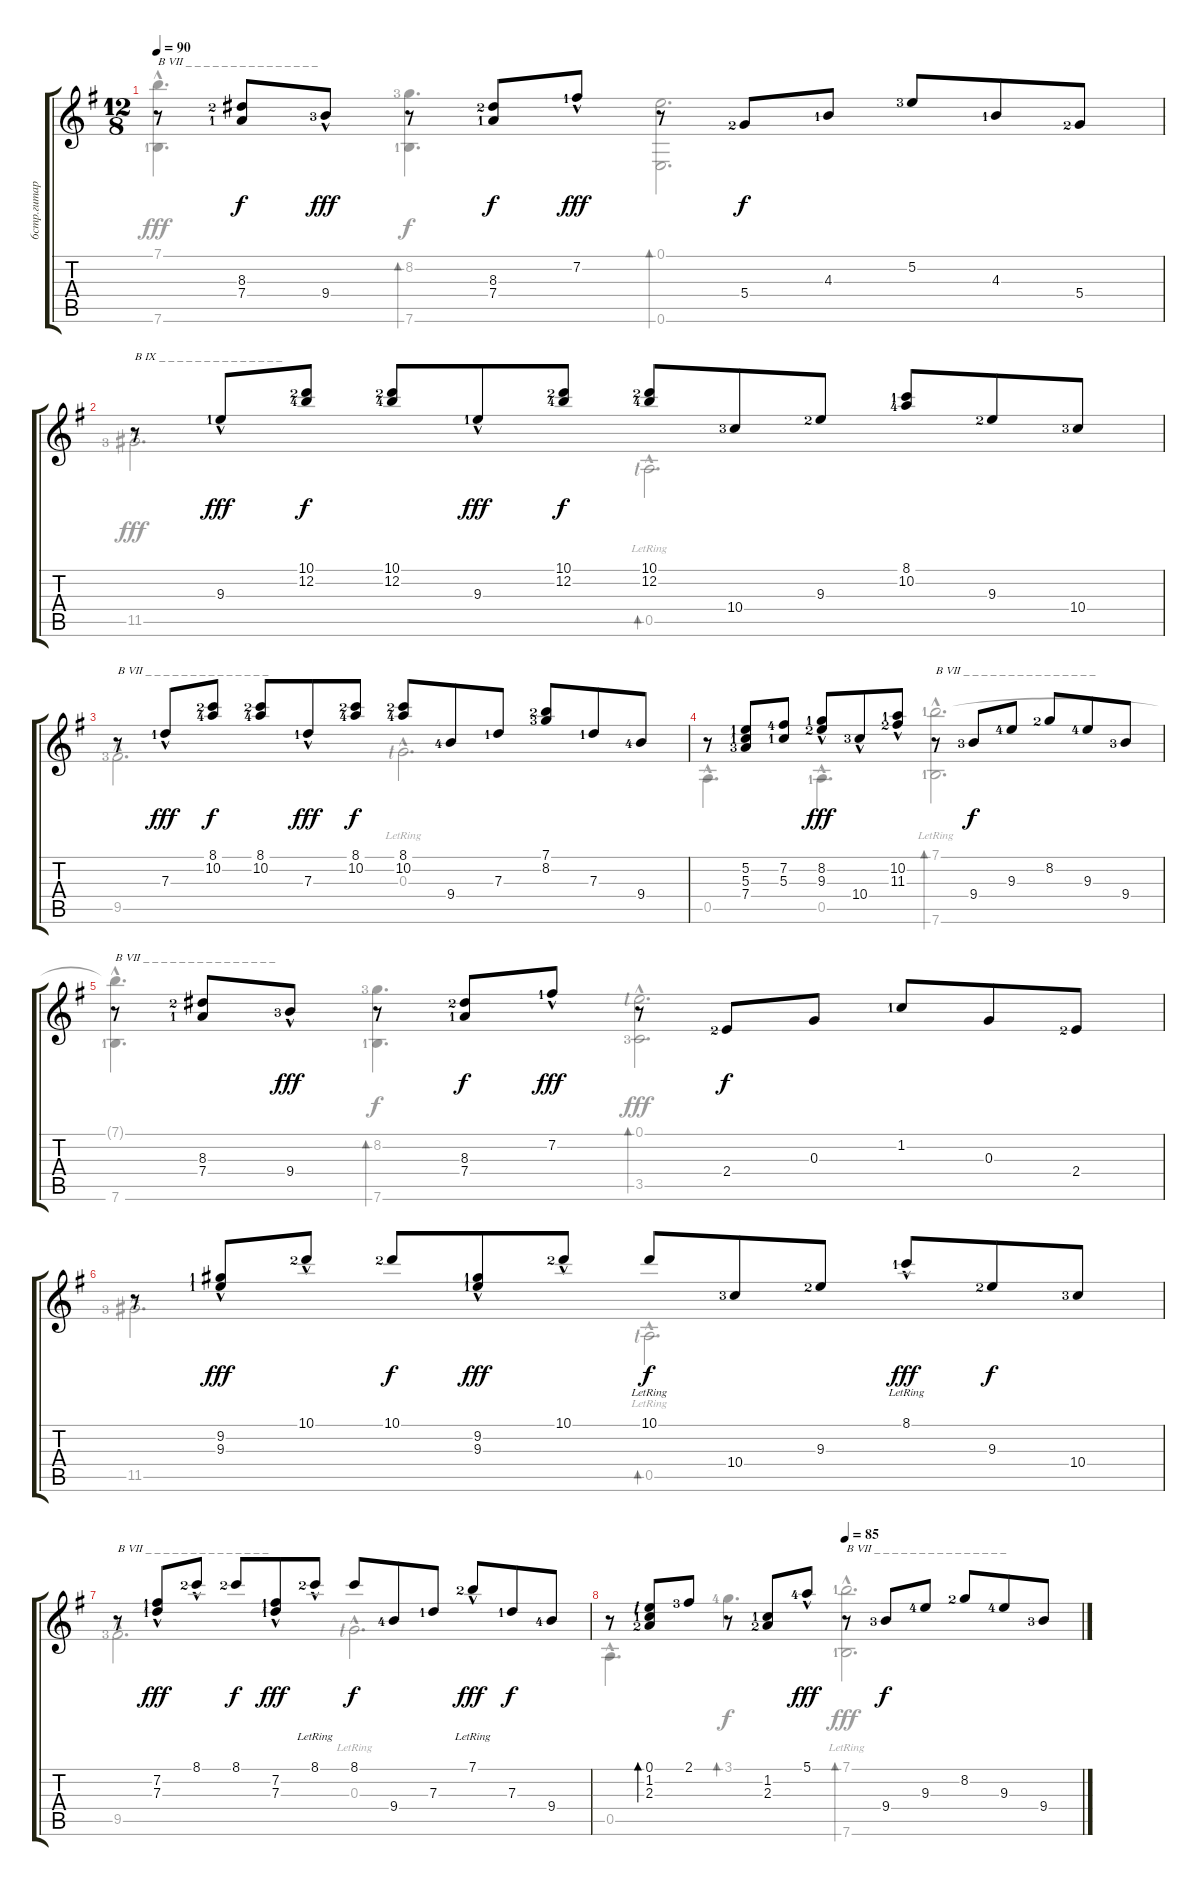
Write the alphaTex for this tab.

\track ("6стр.гитара " "6стр.гитар") {instrument acousticguitarnylon}
\staff {score tabs}
\tuning (E4 B3 G3 D3 A2 E2) {hide}
\voice
\ts (12 8)
\tempo 90
\clef g2
\ks eminor
r.8{txt "B VII _ _ _ _ _ _ _ _ _ _ _ _ _ _ _" dy f} (8.3{lf 3} 7.4{lf 2}).8 9.4{hac lf 4}.8{dy fff} r.8 (8.3{lf 3} 7.4{lf 2}).8{dy f} 7.2{hac lf 2}.8{dy fff} r.8 5.4{lf 3}.8{dy f} 4.3{lf 2}.8 5.2{lf 4}.8 4.3{lf 2}.8 5.4{lf 3}.8 |
r.8{txt "B IX _ _ _ _ _ _ _ _ _ _ _ _ _ _ "} 9.3{hac lf 2}.8{dy fff} (10.1{lf 3} 12.2{lf 5}).8{dy f} (10.1{lf 3} 12.2{lf 5}).8 9.3{hac lf 2}.8{dy fff} (10.1{lf 3} 12.2{lf 5}).8{dy f} (10.1{lf 3} 12.2{lf 5}).8 10.4{lf 4}.8 9.3{lf 3}.8 (8.1{lf 2} 10.2{lf 5}).8 9.3{lf 3}.8 10.4{lf 4}.8 |
r.8{txt "B VII _ _ _ _ _ _ _ _ _ _ _ _ _ _"} 7.3{hac lf 2}.8{dy fff} (8.1{lf 3} 10.2{lf 5}).8{dy f} (8.1{lf 3} 10.2{lf 5}).8 7.3{hac lf 2}.8{dy fff} (8.1{lf 3} 10.2{lf 5}).8{dy f} (8.1{lf 3} 10.2{lf 5}).8 9.4{lf 5}.8 7.3{lf 2}.8 (7.1{lf 3} 8.2{lf 4}).8 7.3{lf 2}.8 9.4{lf 5}.8 |
r.8 (5.2{lf 2} 5.3{lf 2} 7.4{lf 4}).8 (7.2{lf 5} 5.3{lf 2}).8 (8.2{hac lf 2} 9.3{hac lf 3}).8{dy fff} 10.4{hac lf 4}.8 (10.2{hac lf 2} 11.3{lf 3}).8 r.8{txt "B VII _ _ _ _ _ _ _ _ _ _ _ _ _ _ _"} 9.4{lf 4}.8{dy f} 9.3{lf 5}.8 8.2{lf 3}.8 9.3{lf 5}.8 9.4{lf 4}.8 |
r.8{txt "B VII _ _ _ _ _ _ _ _ _ _ _ _ _ _ _"} (8.3{lf 3} 7.4{lf 2}).8 9.4{hac lf 4}.8{dy fff} r.8 (8.3{lf 3} 7.4{lf 2}).8{dy f} 7.2{hac lf 2}.8{dy fff} r.8 2.4{lf 3}.8{dy f} 0.3.8 1.2{lf 2}.8 0.3.8 2.4{lf 3}.8 |
r.8 (9.2{lf 2} 9.3{hac lf 2}).8{dy fff} 10.1{hac lf 3}.8 10.1{lf 3}.8{dy f} (9.2{lf 2} 9.3{hac lf 2}).8{dy fff} 10.1{hac lf 3}.8 10.1{lr}.8{dy f} 10.4{lf 4}.8 9.3{lf 3}.8 8.1{hac lr lf 2}.8{dy fff} 9.3{lf 3}.8{dy f} 10.4{lf 4}.8 |
r.8{txt "B VII _ _ _ _ _ _ _ _ _ _ _ _ _ _"} (7.2{lf 2} 7.3{hac lf 2}).8{dy fff} 8.1{hac lf 3}.8 8.1{lf 3}.8{dy f} (7.2{lf 2} 7.3{hac lf 2}).8{dy fff} 8.1{hac lr lf 3}.8 8.1.8{dy f} 9.4{lf 5}.8 7.3{lf 2}.8 7.1{hac lr lf 3}.8{dy fff} 7.3{lf 2}.8{dy f} 9.4{lf 5}.8 |
\tempo (85 0.5)
r.8 (0.1{lf 1} 1.2{lf 2} 2.3{lf 3}).8{bd 480} 2.1{lf 4}.8 r.8 (1.2{lf 2} 2.3{lf 3}).8 5.1{hac lf 5}.8{dy fff} r.8{txt "B VII _ _ _ _ _ _ _ _ _ _ _ _ _ _ _"} 9.4{lf 4}.8{dy f} 9.3{lf 5}.8 8.2{lf 3}.8 9.3{lf 5}.8 9.4{lf 4}.8
\voice
\clef g2
\ottava regular
\simile none
\ks eminor
(7.1{t} 7.6{hac lf 2}).4{d dy fff} (8.2{lf 4} 7.6{lf 2}).4{d bd 480 dy f} (0.1 0.6).2{d bd 480} |
11.5{hac lf 4}.2{d dy fff} 0.5{hac lr lf 1}.2{d bd 480} |
9.5{hac lf 4}.2{d} 0.3{hac lr lf 1}.2{d} |
0.5{hac}.4{d} 0.5{hac lf 2}.4{d} (7.1{hac lf 2} 7.6{hac lr lf 2}).2{d bd 480} |
(7.1{t} 7.6{hac lf 2}).4{d} (8.2{lf 4} 7.6{lf 2}).4{d bd 480 dy f} (0.1{hac lf 1} 3.5{hac lf 4}).2{d bd 480 dy fff} |
11.5{hac lf 4}.2{d} 0.5{hac lr lf 1}.2{d bd 480} |
9.5{hac lf 4}.2{d} 0.3{hac lr lf 1}.2{d} |
0.5{hac}.4{d} 3.1{lf 5}.4{d bd 480 dy f} (7.1{hac lf 2} 7.6{hac lr lf 2}).2{d bd 480 dy fff}
